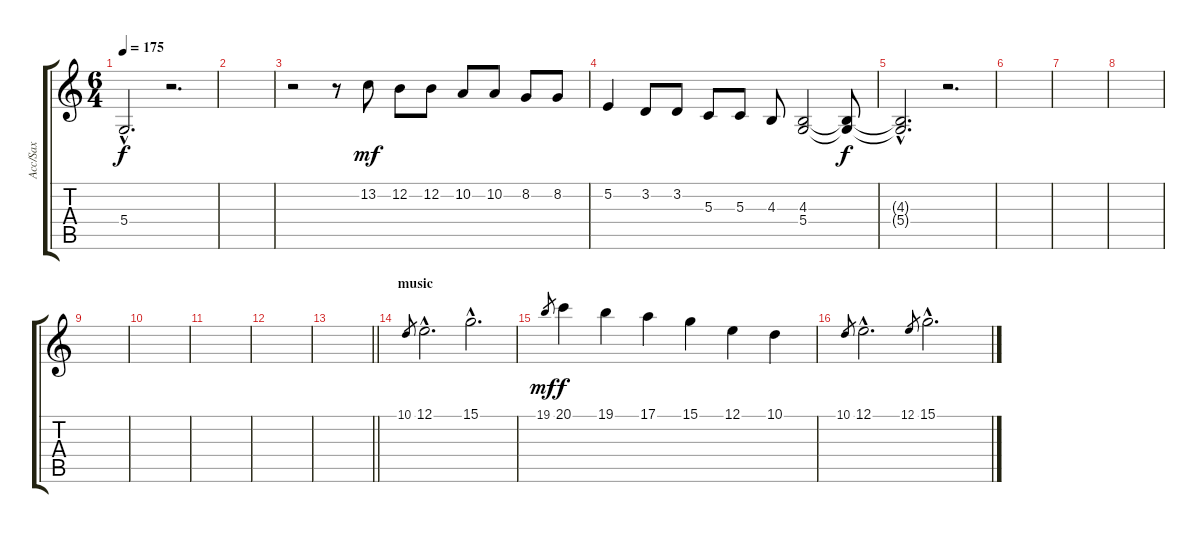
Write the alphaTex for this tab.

\track ("Acc/Sax" "Acc/Sax") {instrument accordion}
\staff {score tabs}
\tuning (E4 B3 G3 D3 A2 E2) {hide}
\ts (6 4)
\tempo 175
\clef g2
\ks c
5.4{hac t}.2{d dy f volume 4} r.2{d} |
|
r.2 r.8 13.2.8{dy mf volume 10 instrument tenorsax} 12.2.8 12.2.8 10.2.8 10.2.8 8.2.8 8.2.8 |
5.2.4 3.2.8 3.2.8 5.3.8 5.3.8 4.3.8 (4.3 5.4).2 (4.3{t} 5.4{t}).8{dy f} |
(4.3{hac t} 5.4{hac t}).2{d volume 4} r.2{d} |
|
|
|
|
|
|
|
\barLineRight lightlight
|
\section ("" "music")
10.1.8{gr} 12.1{hac}.2{d volume 9 instrument lead3calliope} 15.1{hac}.2{d} |
19.1.8{gr dy mf} 20.1.4{dy f} 19.1.4 17.1.4 15.1.4 12.1.4 10.1.4 |
10.1.8{gr} 12.1{hac}.2{d} 12.1.8{gr} 15.1{hac}.2{d}
